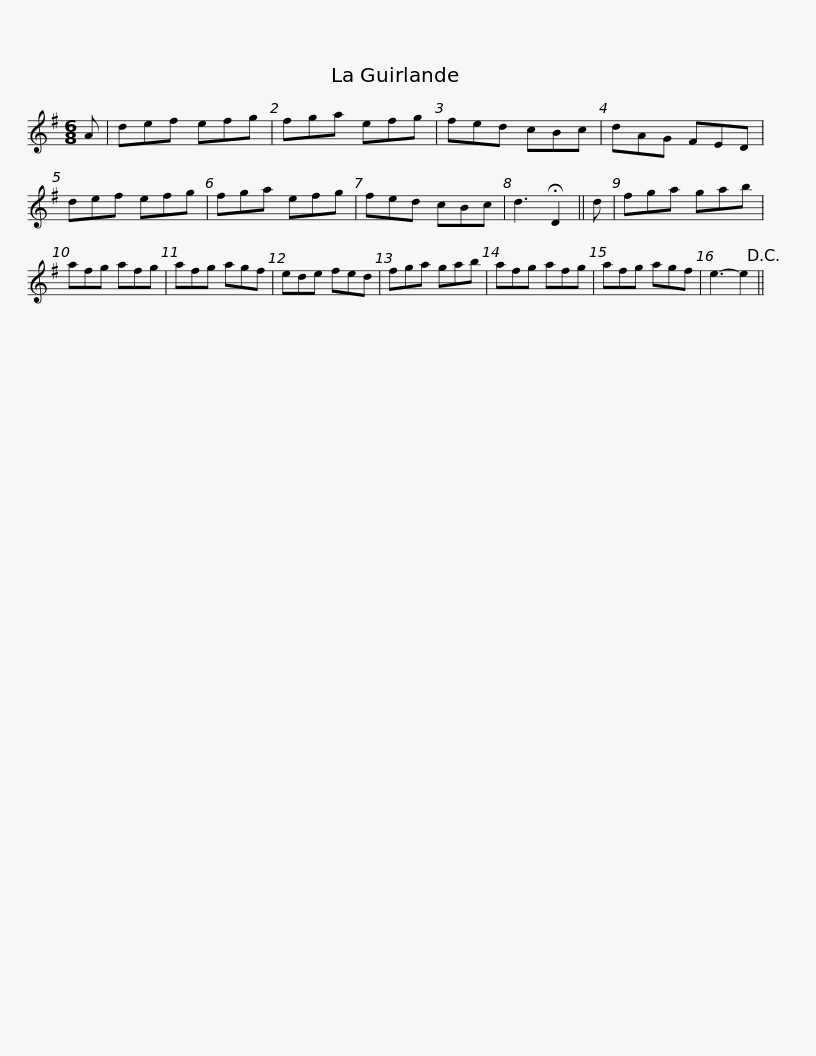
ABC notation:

X:1
L:1/8
M:6/8
I:linebreak $
K:G
V:1 treble
V:1
 A | def efg | fga efg | fed cBc | dAG FED | %5
 def efg | fga efg | fed cBc |$ d3 !fermata!D2 || d | %10
 fga gab | afg afg | afg agf | ede fed | fga gab | %15
 afg afg |$ afg agf | e3- e2!D.C.! || %18
